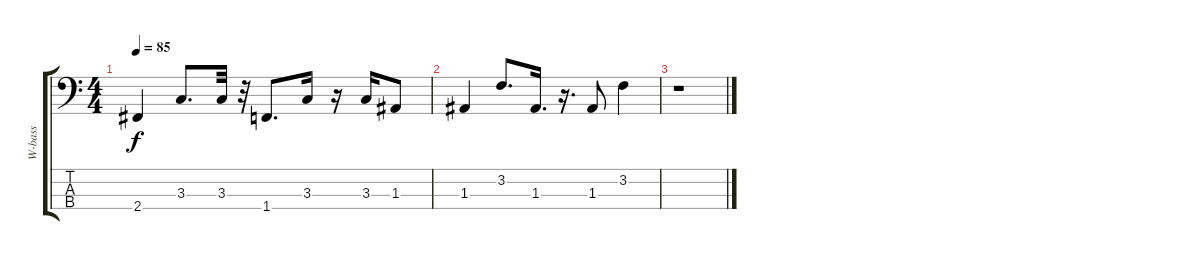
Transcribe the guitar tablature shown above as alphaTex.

\track ("W-bass" "W-bass") {instrument acousticguitarnylon}
\staff {score tabs}
\tuning (G2 D2 A1 E1) {hide}
\ts (4 4)
\tempo 85
\clef f4
\ks c
2.4.4{dy f volume 2} 3.3.8{d volume 2} 3.3.32{volume 2} r.32 1.4.8{d volume 2} 3.3.16{volume 1} r.16 3.3.16{volume 1} 1.3.8{volume 1} |
1.3.4{volume 1} 3.2.8{d volume 1} 1.3.16{d volume 0} r.16{d} 1.3.8{volume 0} 3.2.4{volume 0} |
r.1
